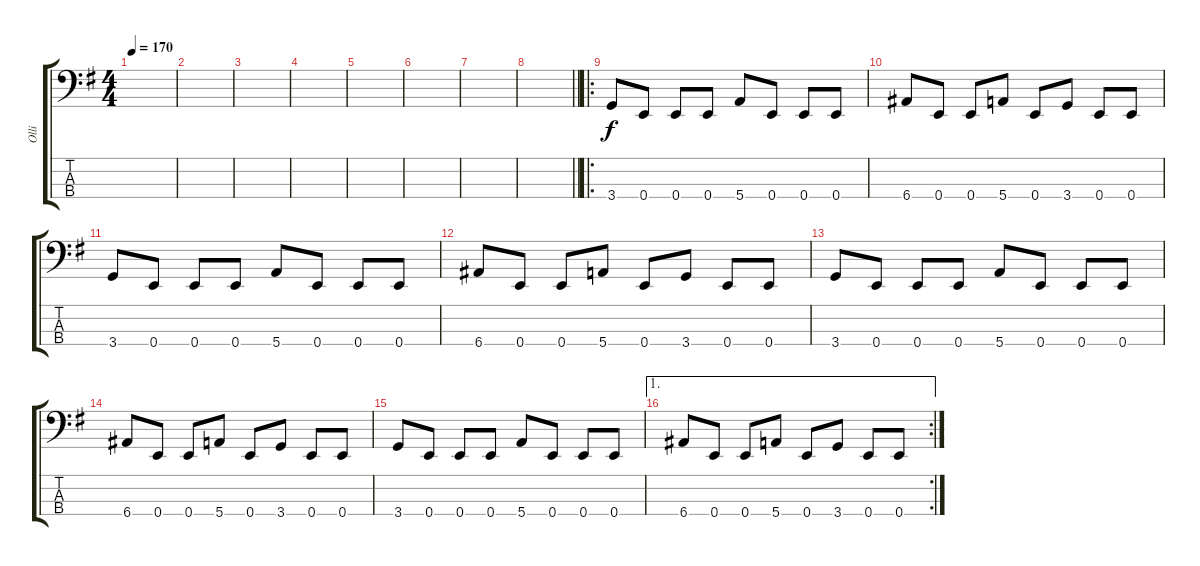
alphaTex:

\track ("Olli" "Olli") {instrument electricbassfinger}
\staff {score tabs}
\tuning (G2 D2 A1 E1) {hide}
\ts (4 4)
\tempo 170
\clef f4
\ks g
|
|
|
|
|
|
|
\barLineRight lightlight
|
\ro
3.4.8 0.4.8 0.4.8 0.4.8 5.4.8 0.4.8 0.4.8 0.4.8 |
6.4.8 0.4.8 0.4.8 5.4.8 0.4.8 3.4.8 0.4.8 0.4.8 |
3.4.8 0.4.8 0.4.8 0.4.8 5.4.8 0.4.8 0.4.8 0.4.8 |
6.4.8 0.4.8 0.4.8 5.4.8 0.4.8 3.4.8 0.4.8 0.4.8 |
3.4.8 0.4.8 0.4.8 0.4.8 5.4.8 0.4.8 0.4.8 0.4.8 |
6.4.8 0.4.8 0.4.8 5.4.8 0.4.8 3.4.8 0.4.8 0.4.8 |
3.4.8 0.4.8 0.4.8 0.4.8 5.4.8 0.4.8 0.4.8 0.4.8 |
\ae 1
\rc 2
6.4.8 0.4.8 0.4.8 5.4.8 0.4.8 3.4.8 0.4.8 0.4.8
